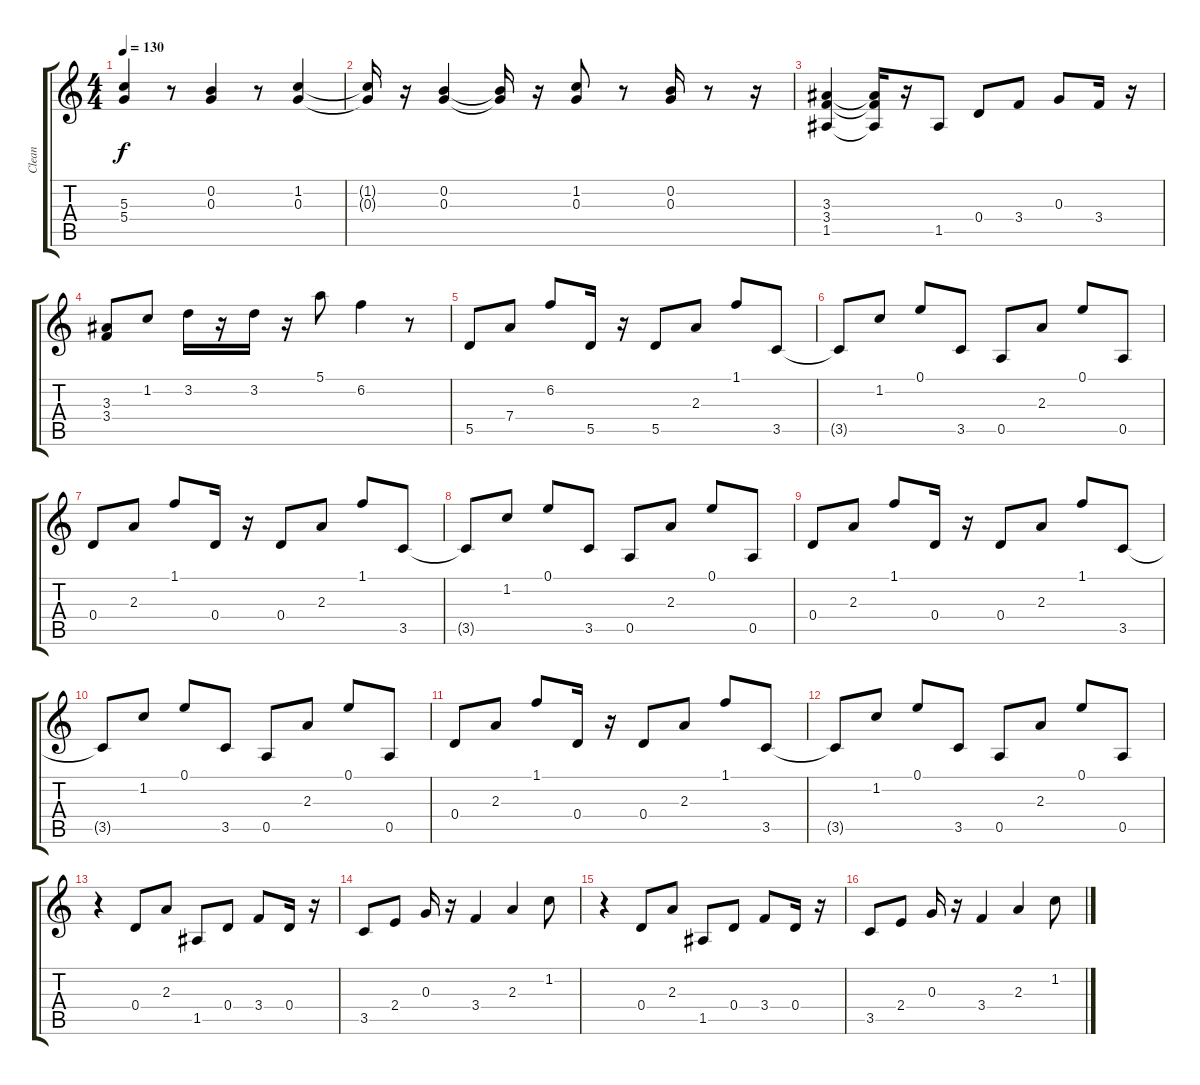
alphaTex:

\track ("Clean" "Clean") {instrument electricguitarclean}
\staff {score tabs}
\tuning (E4 B3 G3 D3 A2 E2) {hide}
\ts (4 4)
\tempo 130
\clef g2
\ks c
(5.3 5.4).4{dy f} r.8 (0.2 0.3).4 r.8 (1.2 0.3).4 |
(1.2{t} 0.3{t}).16 r.16 (0.2 0.3).4 (0.2{t} 0.3{t}).16 r.16 (1.2 0.3).8 r.8 (0.2 0.3).16 r.8 r.16 |
(3.3 3.4 1.5).4 (3.3{t} 3.4{t} 1.5{t}).16 r.16 1.5.8 0.4.8 3.4.8 0.3.8 3.4.16 r.16 |
(3.3 3.4).8 1.2.8 3.2.16 r.16 3.2.16 r.16 5.1.8 6.2.4 r.8 |
5.5.8 7.4.8 6.2.8 5.5.16 r.16 5.5.8 2.3.8 1.1.8 3.5.8 |
3.5{t}.8 1.2.8 0.1.8 3.5.8 0.5.8 2.3.8 0.1.8 0.5.8 |
0.4.8 2.3.8 1.1.8 0.4.16 r.16 0.4.8 2.3.8 1.1.8 3.5.8 |
3.5{t}.8 1.2.8 0.1.8 3.5.8 0.5.8 2.3.8 0.1.8 0.5.8 |
0.4.8 2.3.8 1.1.8 0.4.16 r.16 0.4.8 2.3.8 1.1.8 3.5.8 |
3.5{t}.8 1.2.8 0.1.8 3.5.8 0.5.8 2.3.8 0.1.8 0.5.8 |
0.4.8 2.3.8 1.1.8 0.4.16 r.16 0.4.8 2.3.8 1.1.8 3.5.8 |
3.5{t}.8 1.2.8 0.1.8 3.5.8 0.5.8 2.3.8 0.1.8 0.5.8 |
r.4 0.4.8 2.3.8 1.5.8 0.4.8 3.4.8 0.4.16 r.16 |
3.5.8 2.4.8 0.3.16 r.16 3.4.4 2.3.4 1.2.8 |
r.4 0.4.8 2.3.8 1.5.8 0.4.8 3.4.8 0.4.16 r.16 |
3.5.8 2.4.8 0.3.16 r.16 3.4.4 2.3.4 1.2.8
